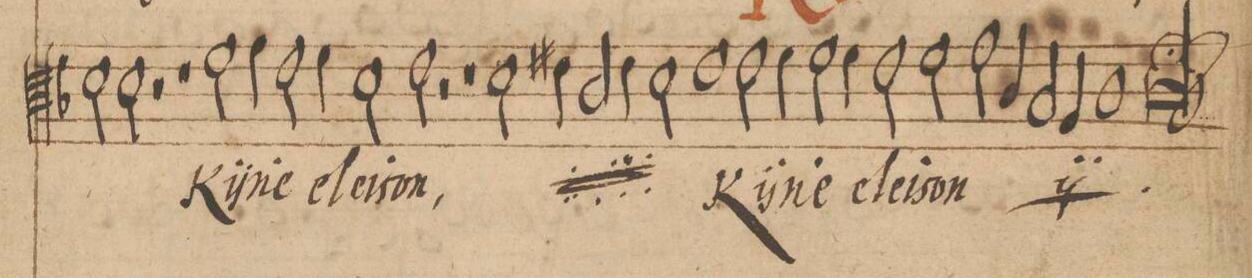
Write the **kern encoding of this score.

**kern	**text
*I"Altus 1. Chori.	*
*clefC3	*
*k[b-]	*
*met(C|)	*
*M2/1	*
2d\	-lei-
=40-	=40-
2d\	-son
2r	.
*	*Xij
1r	.
=41-	=41-
2f\	Kÿ-
4g\	-ri-
2eny\	-e
4f\	e-
2d\	-lei-
=42-	=42-
2e\	-son,
2r	.
1r	.
=43-	=43-
*	*ij
2d\	Kÿ-
4e#X\	-ri-
2c/	-e
4e#\	e-
2d\	-lei-
=44-	=44-
1eny	-son
*	*Xij
2e\	Kÿ-
4f\	-ri-
2f\	-e
=45-	=45-
4f\	e-
2e\	-lei-
2f\	-son
*	*ij
2g\	Kÿ-
=46-	=46-
4c/	-ri-
2B-/	-e
4A/	e-
1c	-lei-
=47-	=47-
00c;/	-son
=48-	=48-
==	==
*-	*-
